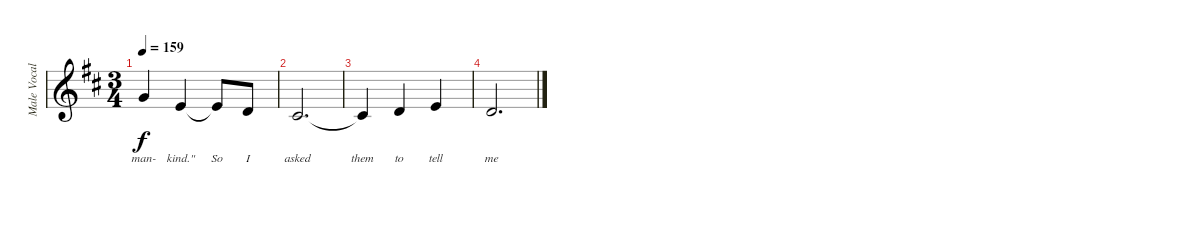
\track ("Male Vocal" "Male Vocal") {instrument acousticguitarsteel}
\staff {score}
\tuning (E4 B3 G3 D3 A2 E2) {hide}
\ts (3 4)
\tempo 159
\clef g2
\ks d
0.3.4{lyrics (0 "man-") lyrics (1 "") lyrics (2 "") lyrics (3 "") lyrics (4 "") dy f} 2.4.4{lyrics (0 "kind.\"") lyrics (1 "") lyrics (2 "") lyrics (3 "") lyrics (4 "")} 2.4{t}.8{lyrics (0 "So") lyrics (1 "") lyrics (2 "") lyrics (3 "") lyrics (4 "")} 5.5.8{lyrics (0 "I") lyrics (1 "") lyrics (2 "") lyrics (3 "") lyrics (4 "")} |
4.5.2{d lyrics (0 "asked") lyrics (1 "") lyrics (2 "") lyrics (3 "") lyrics (4 "")} |
4.5{t}.4{lyrics (0 "them") lyrics (1 "") lyrics (2 "") lyrics (3 "") lyrics (4 "")} 0.4.4{lyrics (0 "to") lyrics (1 "") lyrics (2 "") lyrics (3 "") lyrics (4 "")} 2.4.4{lyrics (0 "tell") lyrics (1 "") lyrics (2 "") lyrics (3 "") lyrics (4 "")} |
0.4.2{d lyrics (0 "me") lyrics (1 "") lyrics (2 "") lyrics (3 "") lyrics (4 "")}
